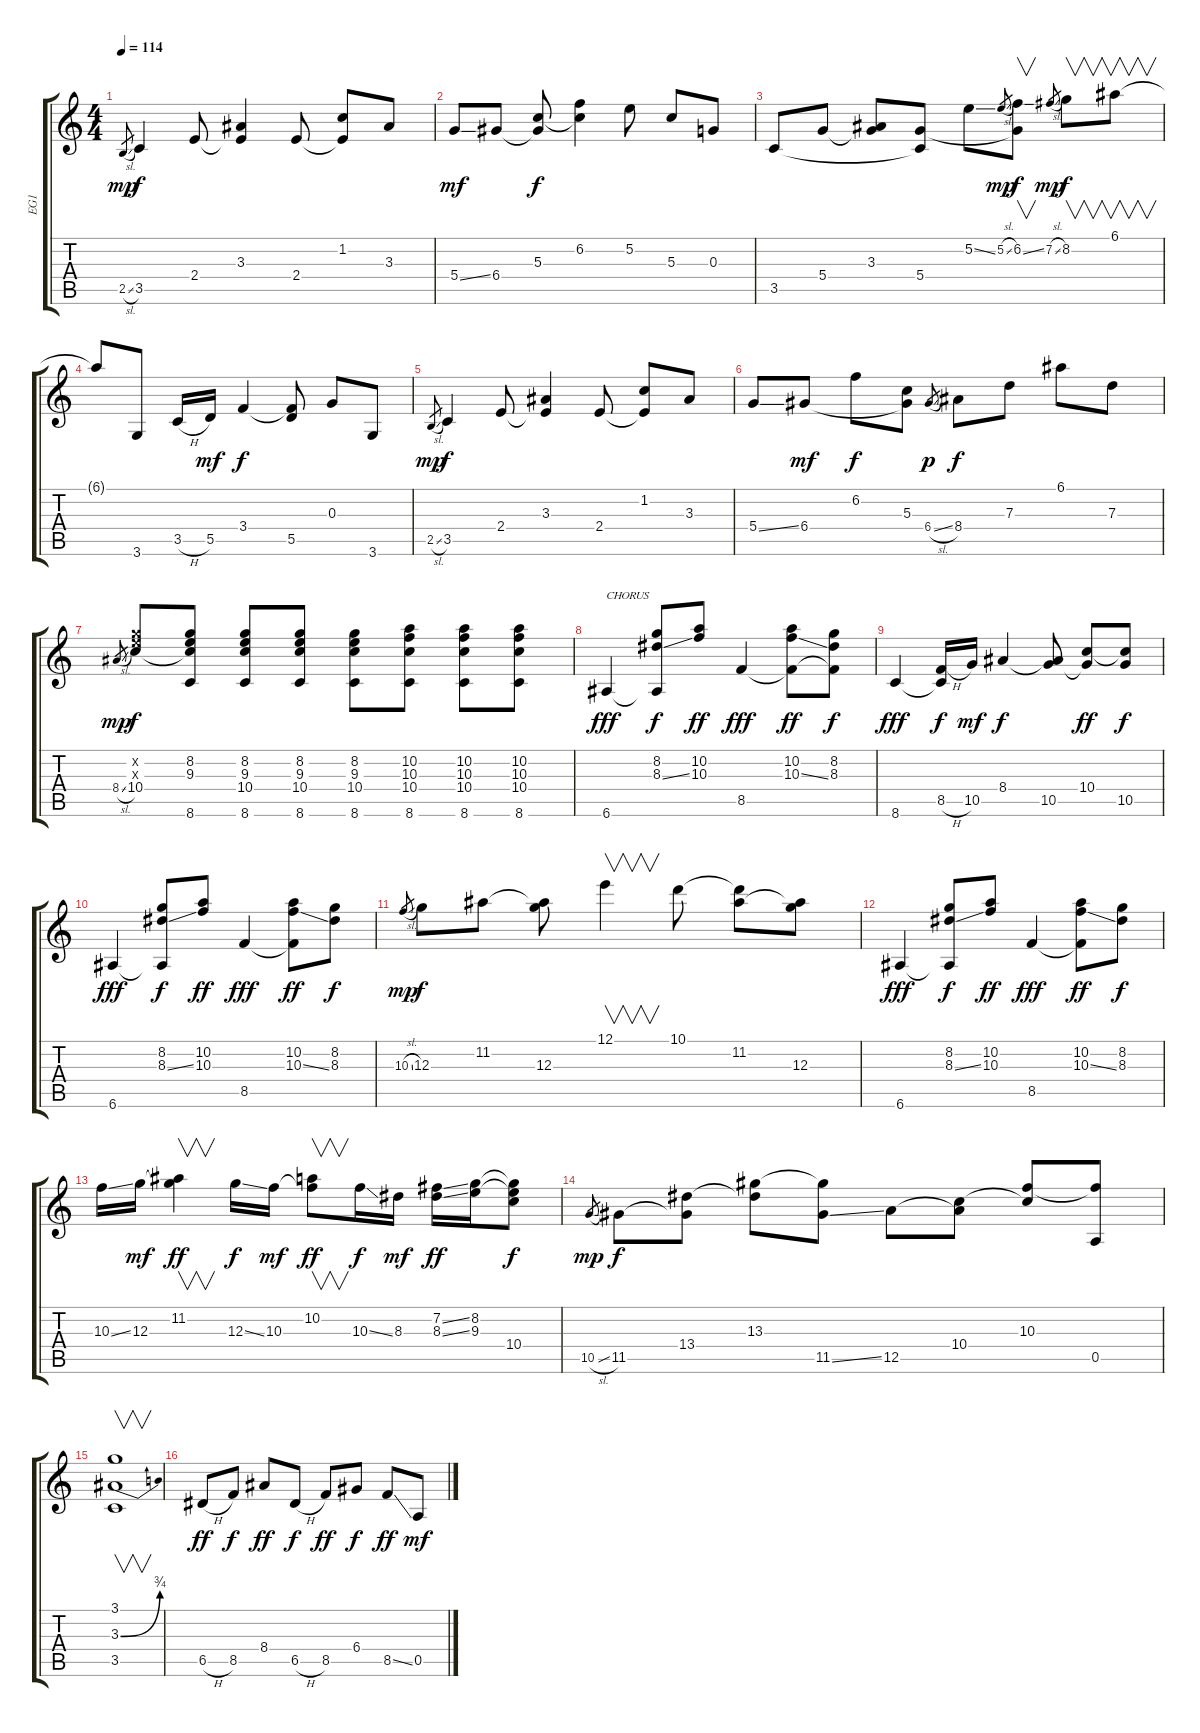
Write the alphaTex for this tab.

\track ("EG1" "EG1") {instrument overdrivenguitar}
\staff {score tabs}
\tuning (E4 B3 G3 D3 A2 E2) {hide}
\ts (4 4)
\tempo 114
\clef g2
\ks c
2.5{sl}.8{gr dy mp} 3.5.4{dy f} 2.4.8 (3.3 2.4{t}).4 2.4.8 (1.2 2.4{t}).8 3.3.8 |
5.4{ss}.8{dy mf} 6.4.8 (5.3 6.4{t}).8{dy f} (6.2 5.3{t}).4 5.2.8 5.3.8 0.3.8 |
3.5.8 5.4.8 (3.3 5.4{t}).8 (5.4 3.5{t}).8 5.2{ss}.8 5.2{sl}.8{gr dy mp} (6.2{ss} 5.4{t}).8{v dy f} 7.2{sl}.8{gr dy mp} 8.2.8{v dy f} 6.1.8{v} |
6.1{t}.8 3.6.8 3.5{h}.16 5.5.16{dy mf} 3.4.4{dy f} (3.4{t} 5.5).8 0.3.8 3.6.8 |
2.5{sl}.8{gr dy mp} 3.5.4{dy f} 2.4.8 (3.3 2.4{t}).4 2.4.8 (1.2 2.4{t}).8 3.3.8 |
5.4{ss}.8 6.4.8{dy mf} 6.2.8{dy f} (5.3 6.4{t}).8 6.4{sl}.8{gr dy p} 8.4.8{dy f} 7.3.8 6.1.8 7.3.8 |
8.4{sl}.8{gr dy mp} (8.2{x} 9.3{x} 10.4).8{dy f} (8.2 9.3 10.4{t} 8.6).8 (8.2 9.3 10.4 8.6).8 (8.2 9.3 10.4 8.6).8 (8.2 9.3 10.4 8.6).8 (10.2 10.3 10.4 8.6).8 (10.2 10.3 10.4 8.6).8 (10.2 10.3 10.4 8.6).8 |
6.6.4{txt "CHORUS" dy fff} (8.2 8.3{ss} 6.6{t}).8{dy f} (10.2 10.3).8{dy ff} 8.5.4{dy fff} (10.2 10.3{ss} 8.5{t}).8{dy ff} (8.2 8.3 8.5{t}).8{dy f} |
8.6.4{dy fff} (8.5{h} 8.6{t}).16{dy f} 10.5.16{dy mf} 8.4.4{dy f} (8.4{t} 10.5).8 (10.4 10.5{t}).8{dy ff} (10.4{t} 10.5).8{dy f} |
6.6.4{dy fff} (8.2 8.3{ss} 6.6{t}).8{dy f} (10.2 10.3).8{dy ff} 8.5.4{dy fff} (10.2 10.3{ss} 8.5{t}).8{dy ff} (8.2 8.3).8{dy f} |
10.3{sl}.8{gr dy mp} 12.3.8{dy f} 11.2.8 (11.2{t} 12.3).8 12.1.4{v} 10.1.8 (10.1{t} 11.2).8 (11.2{t} 12.3).8 |
6.6.4{dy fff} (8.2 8.3{ss} 6.6{t}).8{dy f} (10.2 10.3).8{dy ff} 8.5.4{dy fff} (10.2 10.3{ss} 8.5{t}).8{dy ff} (8.2 8.3).8{dy f} |
10.3{ss}.16 12.3.16{dy mf} (11.2 12.3{t}).4{v dy ff} 12.3{ss}.16{dy f} 10.3.16{dy mf} (10.2 10.3{t}).8{v dy ff} 10.3{ss}.16{dy f} 8.3.16{dy mf} (7.2{ss} 8.3{ss}).16{dy ff} (8.2 9.3).16 (8.2{t} 9.3{t} 10.4).8{dy f} |
10.5{sl}.8{gr dy mp} 11.5.8{dy f} (13.4 11.5{t}).8 (13.3 13.4{t}).8 (13.3{t} 11.5{ss}).8 12.5.8 (10.4 12.5{t}).8 (10.3 10.4{t}).8 (10.3{t} 0.5).8 |
(3.1 3.3{be (bend 0 0 60 3)} 3.5).1{v} |
6.5{h}.8{dy ff} 8.5.8{dy f} 8.4.8{dy ff} 6.5{h}.8{dy f} 8.5.8{dy ff} 6.4.8{dy f} 8.5{ss}.8{dy ff} 0.5.8{dy mf}
